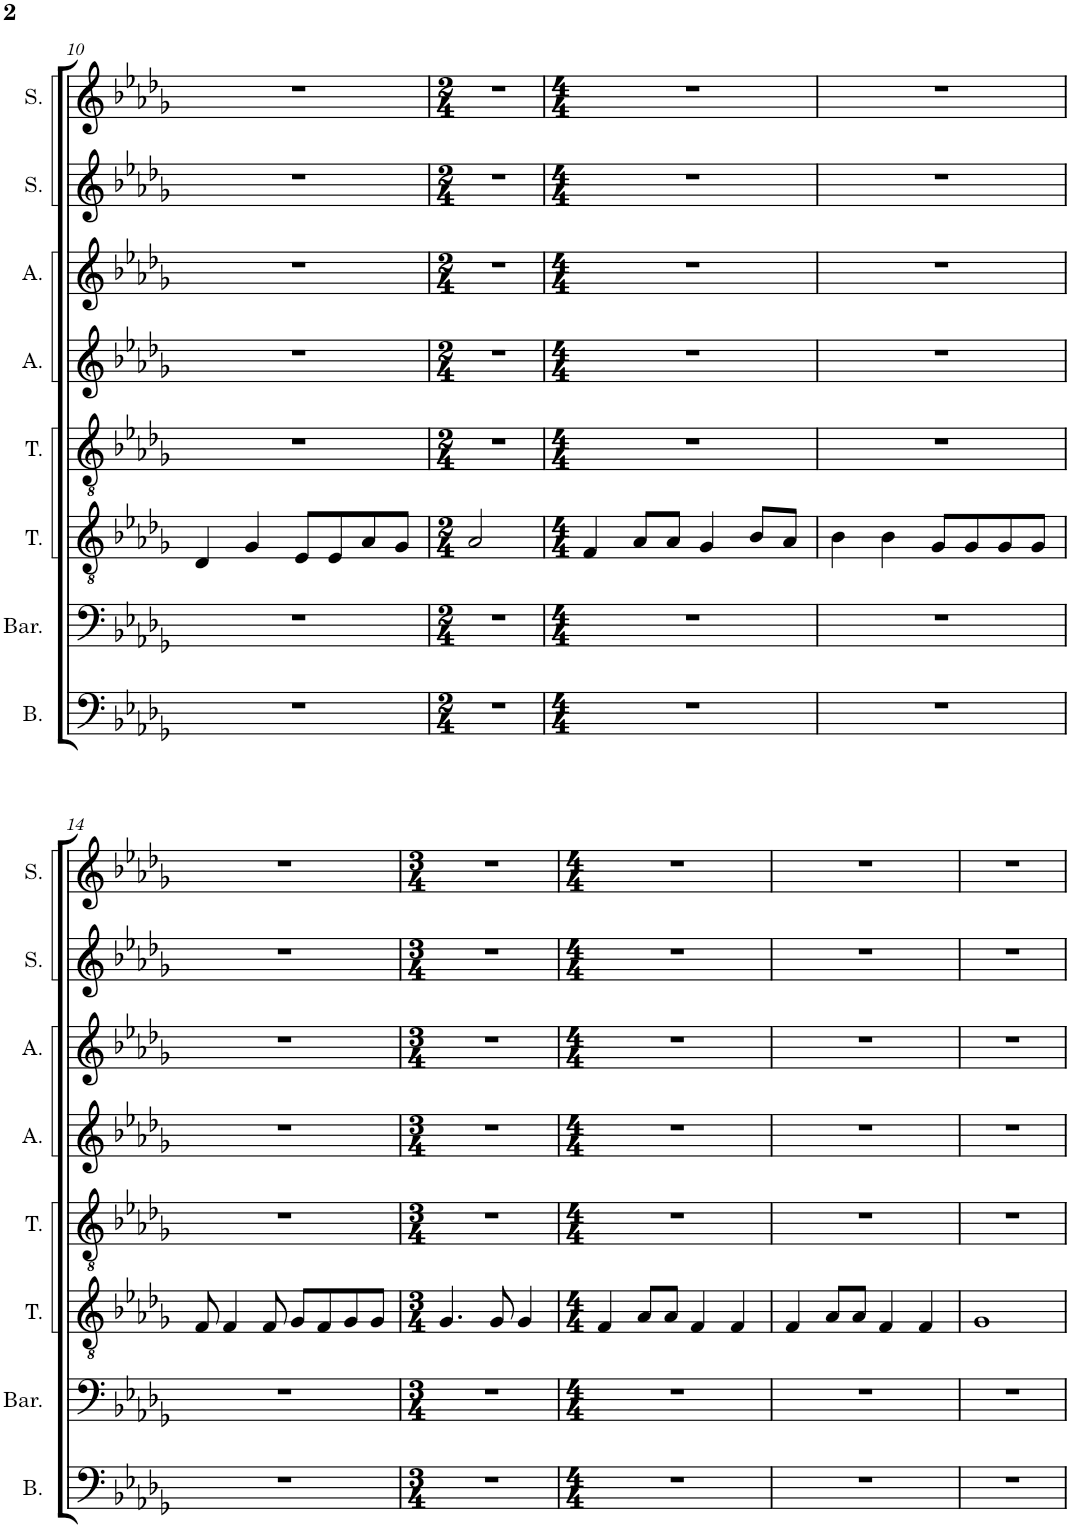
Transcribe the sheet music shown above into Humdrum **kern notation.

**kern	**kern	**kern	**kern	**kern	**kern	**kern	**kern
*part8	*part7	*part6	*part5	*part4	*part3	*part2	*part1
*staff8	*staff7	*staff6	*staff5	*staff4	*staff3	*staff2	*staff1
*I"Bass	*I"バリトン	*I"テナー	*I"Tenor	*I"アルト	*I"Alto	*I"ソプラノ	*I"Soprano
*I'B.	*	*	*I'T.	*	*I'A.	*	*I'S.
!!LO:PB:g=z
*clefF4	*clefF4	*clefGv2	*clefGv2	*clefG2	*clefG2	*clefG2	*clefG2
*k[b-e-a-d-g-]	*k[b-e-a-d-g-]	*k[b-e-a-d-g-]	*k[b-e-a-d-g-]	*k[b-e-a-d-g-]	*k[b-e-a-d-g-]	*k[b-e-a-d-g-]	*k[b-e-a-d-g-]
*M4/4	*M4/4	*M4/4	*M4/4	*M4/4	*M4/4	*M4/4	*M4/4
*met(c)	*met(c)	*met(c)	*met(c)	*met(c)	*met(c)	*met(c)	*met(c)
=10	=10	=10	=10	=10	=10	=10	=10
1r	1r	4D-/	1r	1r	1r	1r	1r
.	.	4G-/	.	.	.	.	.
.	.	8E-/L	.	.	.	.	.
.	.	8E-/	.	.	.	.	.
.	.	8A-/	.	.	.	.	.
.	.	8G-/J	.	.	.	.	.
=11	=11	=11	=11	=11	=11	=11	=11
*M2/4	*M2/4	*M2/4	*M2/4	*M2/4	*M2/4	*M2/4	*M2/4
2r	2r	2A-/	2r	2r	2r	2r	2r
=12	=12	=12	=12	=12	=12	=12	=12
*M4/4	*M4/4	*M4/4	*M4/4	*M4/4	*M4/4	*M4/4	*M4/4
1r	1r	4F/	1r	1r	1r	1r	1r
.	.	8A-/L	.	.	.	.	.
.	.	8A-/J	.	.	.	.	.
.	.	4G-/	.	.	.	.	.
.	.	8B-/L	.	.	.	.	.
.	.	8A-/J	.	.	.	.	.
=13	=13	=13	=13	=13	=13	=13	=13
1r	1r	4B-\	1r	1r	1r	1r	1r
.	.	4B-\	.	.	.	.	.
.	.	8G-/L	.	.	.	.	.
.	.	8G-/	.	.	.	.	.
.	.	8G-/	.	.	.	.	.
.	.	8G-/J	.	.	.	.	.
!!LO:LB:g=z
=14	=14	=14	=14	=14	=14	=14	=14
1r	1r	8F/	1r	1r	1r	1r	1r
.	.	4F/	.	.	.	.	.
.	.	8F/	.	.	.	.	.
.	.	8G-/L	.	.	.	.	.
.	.	8F/	.	.	.	.	.
.	.	8G-/	.	.	.	.	.
.	.	8G-/J	.	.	.	.	.
=15	=15	=15	=15	=15	=15	=15	=15
*M3/4	*M3/4	*M3/4	*M3/4	*M3/4	*M3/4	*M3/4	*M3/4
2.r	2.r	4.G-/	2.r	2.r	2.r	2.r	2.r
.	.	8G-/	.	.	.	.	.
.	.	4G-/	.	.	.	.	.
=16	=16	=16	=16	=16	=16	=16	=16
*M4/4	*M4/4	*M4/4	*M4/4	*M4/4	*M4/4	*M4/4	*M4/4
1r	1r	4F/	1r	1r	1r	1r	1r
.	.	8A-/L	.	.	.	.	.
.	.	8A-/J	.	.	.	.	.
.	.	4F/	.	.	.	.	.
.	.	4F/	.	.	.	.	.
=17	=17	=17	=17	=17	=17	=17	=17
1r	1r	4F/	1r	1r	1r	1r	1r
.	.	8A-/L	.	.	.	.	.
.	.	8A-/J	.	.	.	.	.
.	.	4F/	.	.	.	.	.
.	.	4F/	.	.	.	.	.
=18	=18	=18	=18	=18	=18	=18	=18
1r	1r	1G-	1r	1r	1r	1r	1r
=	=	=	=	=	=	=	=
*-	*-	*-	*-	*-	*-	*-	*-
